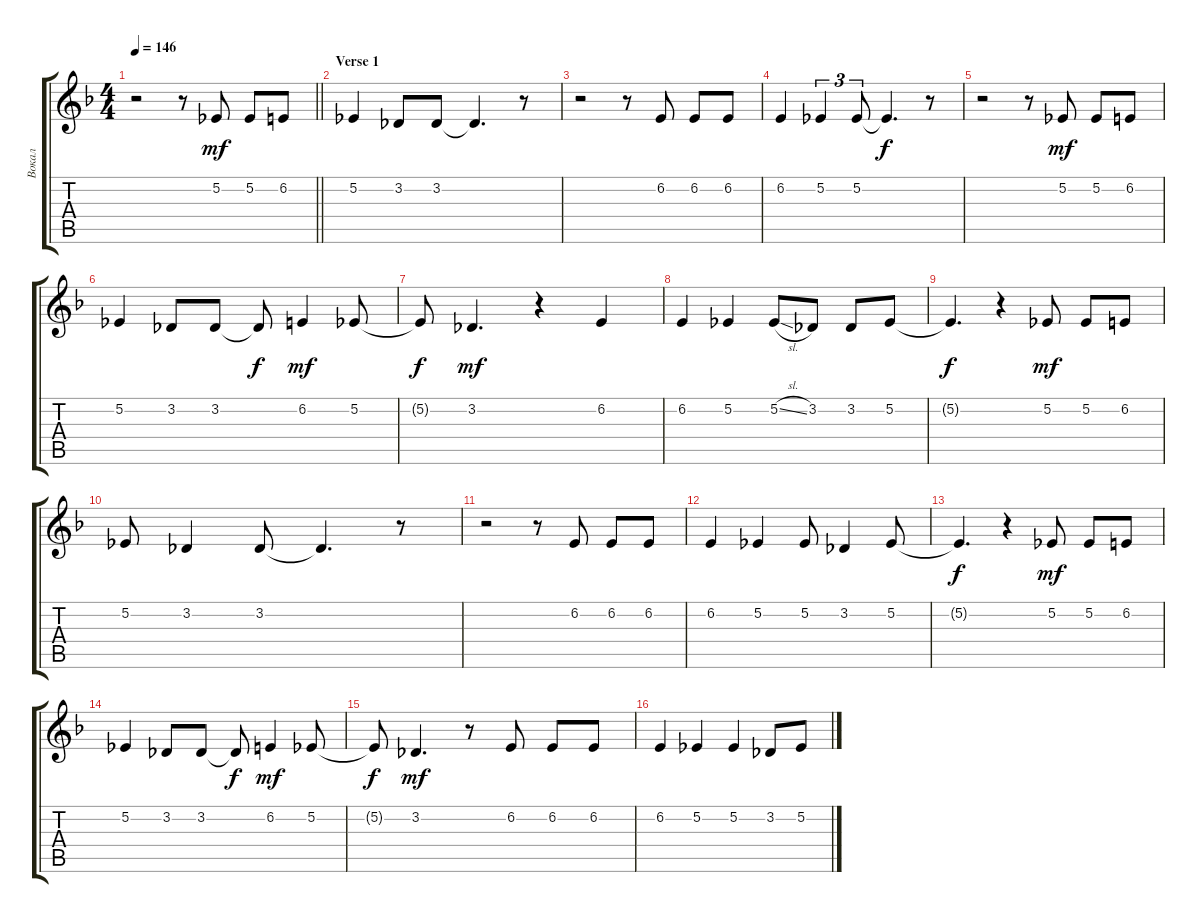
\track ("Вокал" "Вокал") {instrument trumpet}
\staff {score tabs}
\tuning (Eb4 Bb3 Gb3 Db3 Ab2 Eb2) {hide}
\ts (4 4)
\tempo 146
\clef g2
\barLineRight lightlight
\ks dminor
r.2{dy mf} r.8 5.2.8 5.2.8 6.2.8 |
\section ("" "Verse 1")
5.2.4 3.2.8 3.2.8 3.2{t}.4{d} r.8 |
r.2 r.8 6.2.8 6.2.8 6.2.8 |
6.2.4 5.2.4{tu (3 2)} 5.2.8{tu (3 2)} 5.2{t}.4{d dy f} r.8 |
r.2 r.8 5.2.8{dy mf} 5.2.8 6.2.8 |
5.2.4 3.2.8 3.2.8 3.2{t}.8{dy f} 6.2.4{dy mf} 5.2.8 |
5.2{t}.8{dy f} 3.2.4{d dy mf} r.4 6.2.4 |
6.2.4 5.2.4 5.2{sl}.8 3.2.8 3.2.8 5.2.8 |
5.2{t}.4{d dy f} r.4 5.2.8{dy mf} 5.2.8 6.2.8 |
5.2.8 3.2.4 3.2.8 3.2{t}.4{d} r.8 |
r.2 r.8 6.2.8 6.2.8 6.2.8 |
6.2.4 5.2.4 5.2.8 3.2.4 5.2.8 |
5.2{t}.4{d dy f} r.4 5.2.8{dy mf} 5.2.8 6.2.8 |
5.2.4 3.2.8 3.2.8 3.2{t}.8{dy f} 6.2.4{dy mf} 5.2.8 |
5.2{t}.8{dy f} 3.2.4{d dy mf} r.8 6.2.8 6.2.8 6.2.8 |
6.2.4 5.2.4 5.2.4 3.2.8 5.2.8
